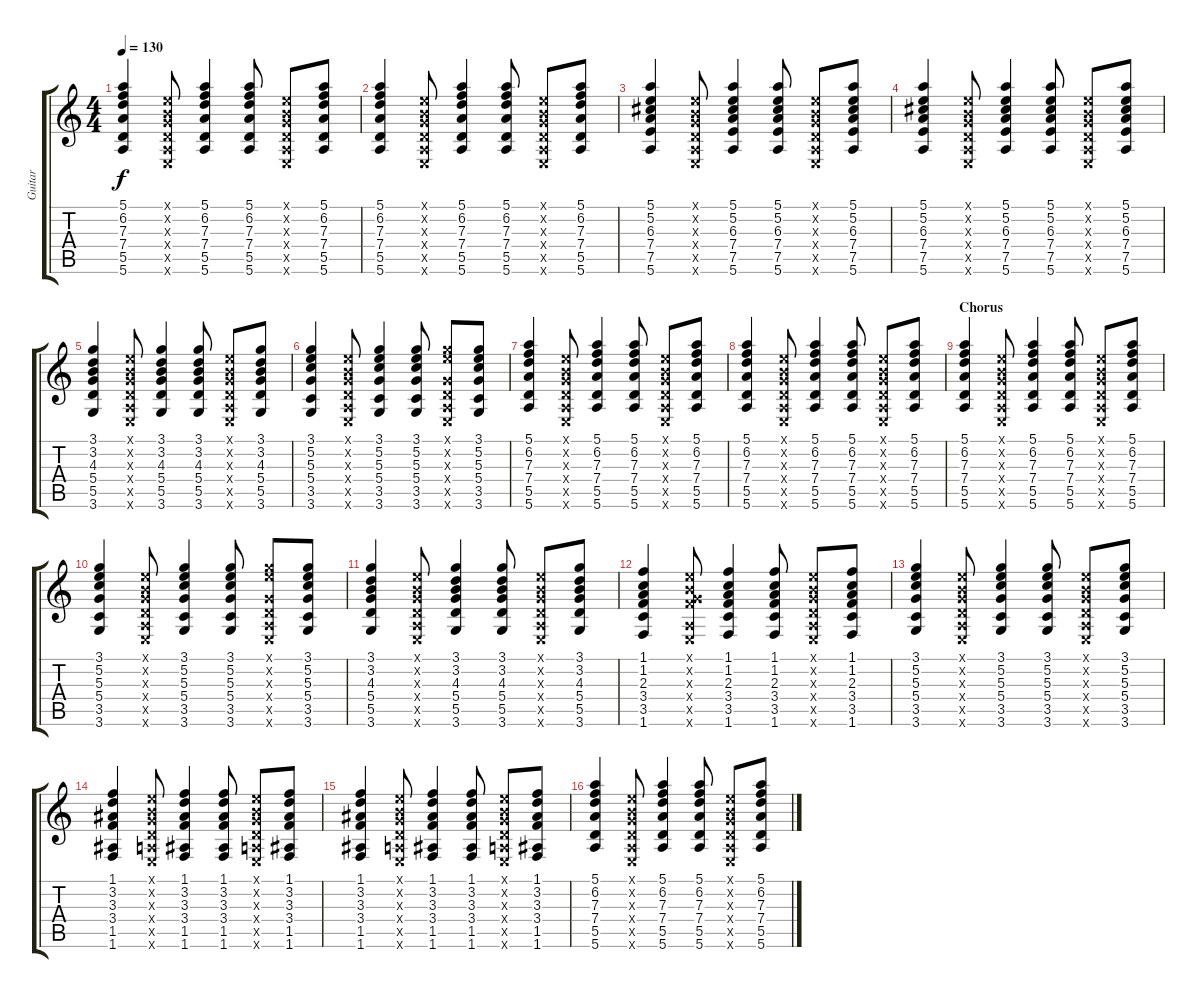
\track ("Guitar" "Guitar") {instrument overdrivenguitar}
\staff {score tabs}
\tuning (E4 B3 G3 D3 A2 E2) {hide}
\ts (4 4)
\tempo 130
\clef g2
\ks c
(5.1 6.2 7.3 7.4 5.5 5.6).4{dy f} (0.1{x} 0.2{x} 0.3{x} 0.4{x} 0.5{x} 0.6{x}).8 (5.1 6.2 7.3 7.4 5.5 5.6).4 (5.1 6.2 7.3 7.4 5.5 5.6).8 (0.1{x} 0.2{x} 0.3{x} 0.4{x} 0.5{x} 0.6{x}).8 (5.1 6.2 7.3 7.4 5.5 5.6).8 |
(5.1 6.2 7.3 7.4 5.5 5.6).4 (0.1{x} 0.2{x} 0.3{x} 0.4{x} 0.5{x} 0.6{x}).8 (5.1 6.2 7.3 7.4 5.5 5.6).4 (5.1 6.2 7.3 7.4 5.5 5.6).8 (0.1{x} 0.2{x} 0.3{x} 0.4{x} 0.5{x} 0.6{x}).8 (5.1 6.2 7.3 7.4 5.5 5.6).8 |
(5.1 5.2 6.3 7.4 7.5 5.6).4 (0.1{x} 0.2{x} 0.3{x} 0.4{x} 0.5{x} 0.6{x}).8 (5.1 5.2 6.3 7.4 7.5 5.6).4 (5.1 5.2 6.3 7.4 7.5 5.6).8 (0.1{x} 0.2{x} 0.3{x} 0.4{x} 0.5{x} 0.6{x}).8 (5.1 5.2 6.3 7.4 7.5 5.6).8 |
(5.1 5.2 6.3 7.4 7.5 5.6).4 (0.1{x} 0.2{x} 0.3{x} 0.4{x} 0.5{x} 0.6{x}).8 (5.1 5.2 6.3 7.4 7.5 5.6).4 (5.1 5.2 6.3 7.4 7.5 5.6).8 (0.1{x} 0.2{x} 0.3{x} 0.4{x} 0.5{x} 0.6{x}).8 (5.1 5.2 6.3 7.4 7.5 5.6).8 |
(3.1 3.2 4.3 5.4 5.5 3.6).4 (0.1{x} 0.2{x} 0.3{x} 0.4{x} 0.5{x} 0.6{x}).8 (3.1 3.2 4.3 5.4 5.5 3.6).4 (3.1 3.2 4.3 5.4 5.5 3.6).8 (0.1{x} 0.2{x} 0.3{x} 0.4{x} 0.5{x} 0.6{x}).8 (3.1 3.2 4.3 5.4 5.5 3.6).8 |
(3.1 5.2 5.3 5.4 3.5 3.6).4 (0.1{x} 0.2{x} 0.3{x} 0.4{x} 0.5{x} 0.6{x}).8 (3.1 5.2 5.3 5.4 3.5 3.6).4 (3.1 5.2 5.3 5.4 3.5 3.6).8 (3.1{x} 5.2{x} 0.3{x} 0.4{x} 0.5{x} 0.6{x}).8 (3.1 5.2 5.3 5.4 3.5 3.6).8 |
(5.1 6.2 7.3 7.4 5.5 5.6).4 (0.1{x} 0.2{x} 0.3{x} 0.4{x} 0.5{x} 0.6{x}).8 (5.1 6.2 7.3 7.4 5.5 5.6).4 (5.1 6.2 7.3 7.4 5.5 5.6).8 (0.1{x} 0.2{x} 0.3{x} 0.4{x} 0.5{x} 0.6{x}).8 (5.1 6.2 7.3 7.4 5.5 5.6).8 |
(5.1 6.2 7.3 7.4 5.5 5.6).4 (0.1{x} 0.2{x} 0.3{x} 0.4{x} 0.5{x} 0.6{x}).8 (5.1 6.2 7.3 7.4 5.5 5.6).4 (5.1 6.2 7.3 7.4 5.5 5.6).8 (0.1{x} 0.2{x} 0.3{x} 0.4{x} 0.5{x} 0.6{x}).8 (5.1 6.2 7.3 7.4 5.5 5.6).8 |
\section ("" "Chorus")
(5.1 6.2 7.3 7.4 5.5 5.6).4{instrument electricguitarclean} (0.1{x} 0.2{x} 0.3{x} 0.4{x} 0.5{x} 0.6{x}).8 (5.1 6.2 7.3 7.4 5.5 5.6).4 (5.1 6.2 7.3 7.4 5.5 5.6).8 (0.1{x} 0.2{x} 0.3{x} 0.4{x} 0.5{x} 0.6{x}).8 (5.1 6.2 7.3 7.4 5.5 5.6).8 |
(3.1 5.2 5.3 5.4 3.5 3.6).4 (0.1{x} 0.2{x} 0.3{x} 0.4{x} 0.5{x} 0.6{x}).8 (3.1 5.2 5.3 5.4 3.5 3.6).4 (3.1 5.2 5.3 5.4 3.5 3.6).8 (3.1{x} 5.2{x} 0.3{x} 0.4{x} 0.5{x} 0.6{x}).8 (3.1 5.2 5.3 5.4 3.5 3.6).8 |
(3.1 3.2 4.3 5.4 5.5 3.6).4 (0.1{x} 0.2{x} 0.3{x} 0.4{x} 0.5{x} 0.6{x}).8 (3.1 3.2 4.3 5.4 5.5 3.6).4 (3.1 3.2 4.3 5.4 5.5 3.6).8 (0.1{x} 0.2{x} 0.3{x} 0.4{x} 0.5{x} 0.6{x}).8 (3.1 3.2 4.3 5.4 5.5 3.6).8 |
(1.1 1.2 2.3 3.4 3.5 1.6).4 (0.1{x} 0.2{x} 0.3{x} 3.4{x} 0.5{x} 0.6{x}).8 (1.1 1.2 2.3 3.4 3.5 1.6).4 (1.1 1.2 2.3 3.4 3.5 1.6).8 (0.1{x} 0.2{x} 0.3{x} 0.4{x} 0.5{x} 0.6{x}).8 (1.1 1.2 2.3 3.4 3.5 1.6).8 |
(3.1 5.2 5.3 5.4 3.5 3.6).4 (0.1{x} 0.2{x} 0.3{x} 0.4{x} 0.5{x} 0.6{x}).8 (3.1 5.2 5.3 5.4 3.5 3.6).4 (3.1 5.2 5.3 5.4 3.5 3.6).8 (0.1{x} 0.2{x} 0.3{x} 0.4{x} 0.5{x} 0.6{x}).8 (3.1 5.2 5.3 5.4 3.5 3.6).8 |
(1.1 3.2 3.3 3.4 1.5 1.6).4 (0.1{x} 0.2{x} 0.3{x} 0.4{x} 0.5{x} 0.6{x}).8 (1.1 3.2 3.3 3.4 1.5 1.6).4 (1.1 3.2 3.3 3.4 1.5 1.6).8 (0.1{x} 0.2{x} 0.3{x} 0.4{x} 0.5{x} 0.6{x}).8 (1.1 3.2 3.3 3.4 1.5 1.6).8 |
(1.1 3.2 3.3 3.4 1.5 1.6).4 (0.1{x} 0.2{x} 0.3{x} 0.4{x} 0.5{x} 0.6{x}).8 (1.1 3.2 3.3 3.4 1.5 1.6).4 (1.1 3.2 3.3 3.4 1.5 1.6).8 (0.1{x} 0.2{x} 0.3{x} 0.4{x} 0.5{x} 0.6{x}).8 (1.1 3.2 3.3 3.4 1.5 1.6).8 |
(5.1 6.2 7.3 7.4 5.5 5.6).4 (0.1{x} 0.2{x} 0.3{x} 0.4{x} 0.5{x} 0.6{x}).8 (5.1 6.2 7.3 7.4 5.5 5.6).4 (5.1 6.2 7.3 7.4 5.5 5.6).8 (0.1{x} 0.2{x} 0.3{x} 0.4{x} 0.5{x} 0.6{x}).8 (5.1 6.2 7.3 7.4 5.5 5.6).8
